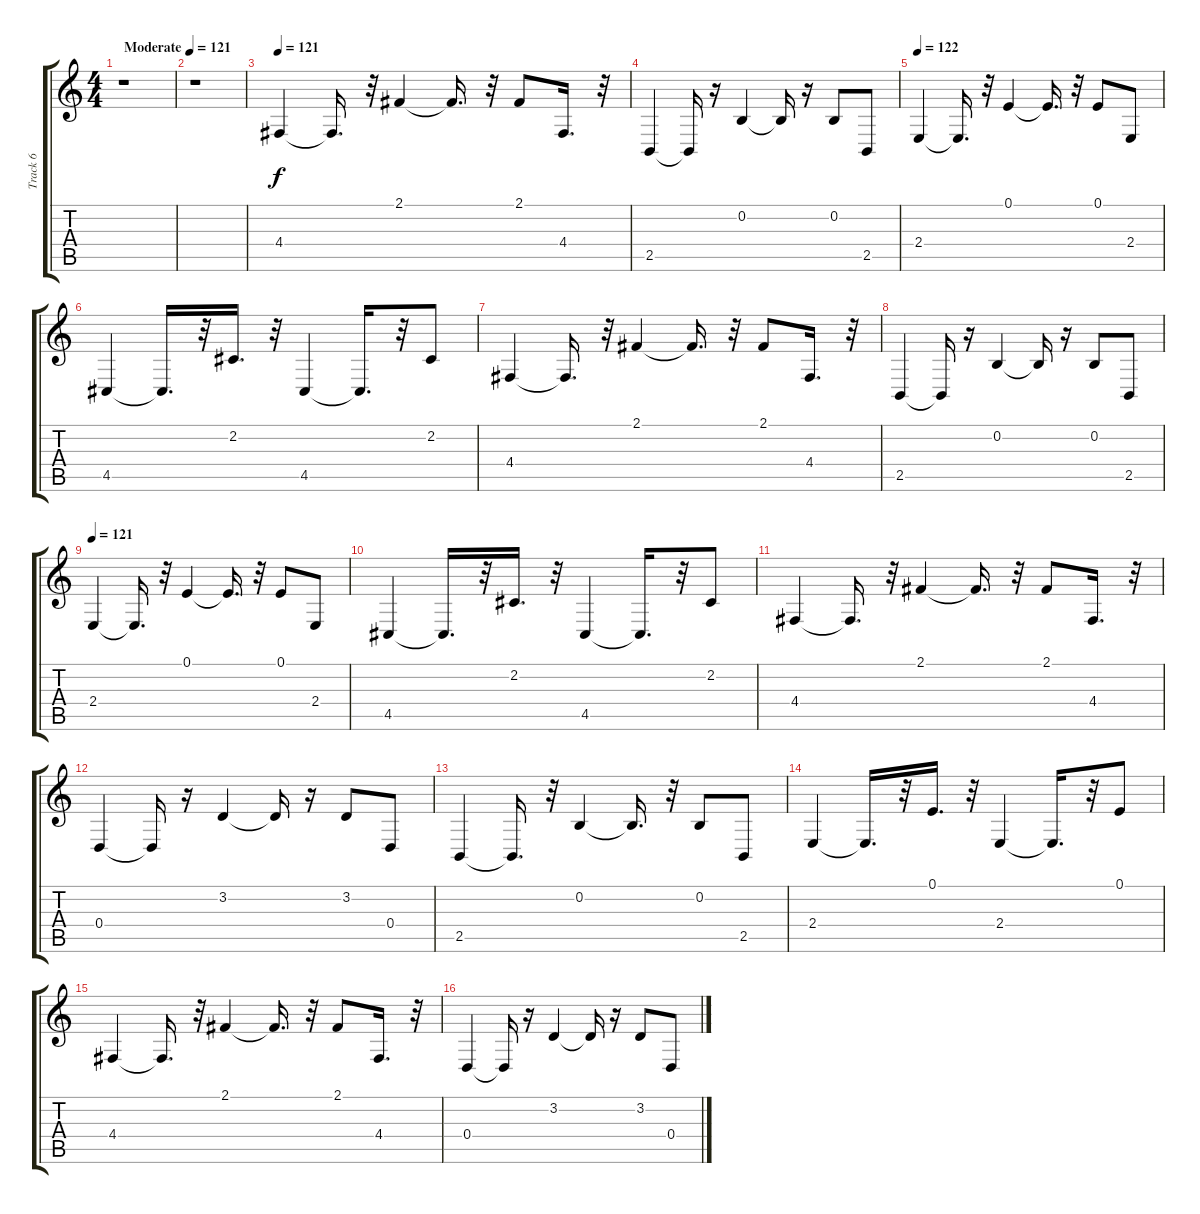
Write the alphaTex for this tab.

\track ("Track 6" "Track 6") {instrument electricpiano1}
\staff {score tabs}
\tuning (E4 B3 G3 D3 A2 E2) {hide}
\ts (4 4)
\tempo (121 "Moderate")
\clef g2
\ks c
r.1{dy f instrument electricpiano1} |
r.1 |
\tempo 121
4.4.4 4.4{t}.16{d} r.32 2.1.4 2.1{t}.16{d} r.32 2.1.8 4.4.16{d} r.32 |
2.5.4 2.5{t}.16 r.16 0.2.4 0.2{t}.16 r.16 0.2.8 2.5.8 |
\tempo 122
2.4.4 2.4{t}.16{d} r.32 0.1.4 0.1{t}.16{d} r.32 0.1.8 2.4.8 |
4.5.4 4.5{t}.16{d} r.32 2.2.16{d} r.32 4.5.4 4.5{t}.16{d} r.32 2.2.8 |
4.4.4 4.4{t}.16{d} r.32 2.1.4 2.1{t}.16{d} r.32 2.1.8 4.4.16{d} r.32 |
2.5.4 2.5{t}.16 r.16 0.2.4 0.2{t}.16 r.16 0.2.8 2.5.8 |
\tempo 121
2.4.4 2.4{t}.16{d} r.32 0.1.4 0.1{t}.16{d} r.32 0.1.8 2.4.8 |
4.5.4 4.5{t}.16{d} r.32 2.2.16{d} r.32 4.5.4 4.5{t}.16{d} r.32 2.2.8 |
4.4.4 4.4{t}.16{d} r.32 2.1.4 2.1{t}.16{d} r.32 2.1.8 4.4.16{d} r.32 |
0.4.4 0.4{t}.16 r.16 3.2.4 3.2{t}.16 r.16 3.2.8 0.4.8 |
2.5.4 2.5{t}.16{d} r.32 0.2.4 0.2{t}.16{d} r.32 0.2.8 2.5.8 |
2.4.4 2.4{t}.16{d} r.32 0.1.16{d} r.32 2.4.4 2.4{t}.16{d} r.32 0.1.8 |
4.4.4 4.4{t}.16{d} r.32 2.1.4 2.1{t}.16{d} r.32 2.1.8 4.4.16{d} r.32 |
0.4.4 0.4{t}.16 r.16 3.2.4 3.2{t}.16 r.16 3.2.8 0.4.8
